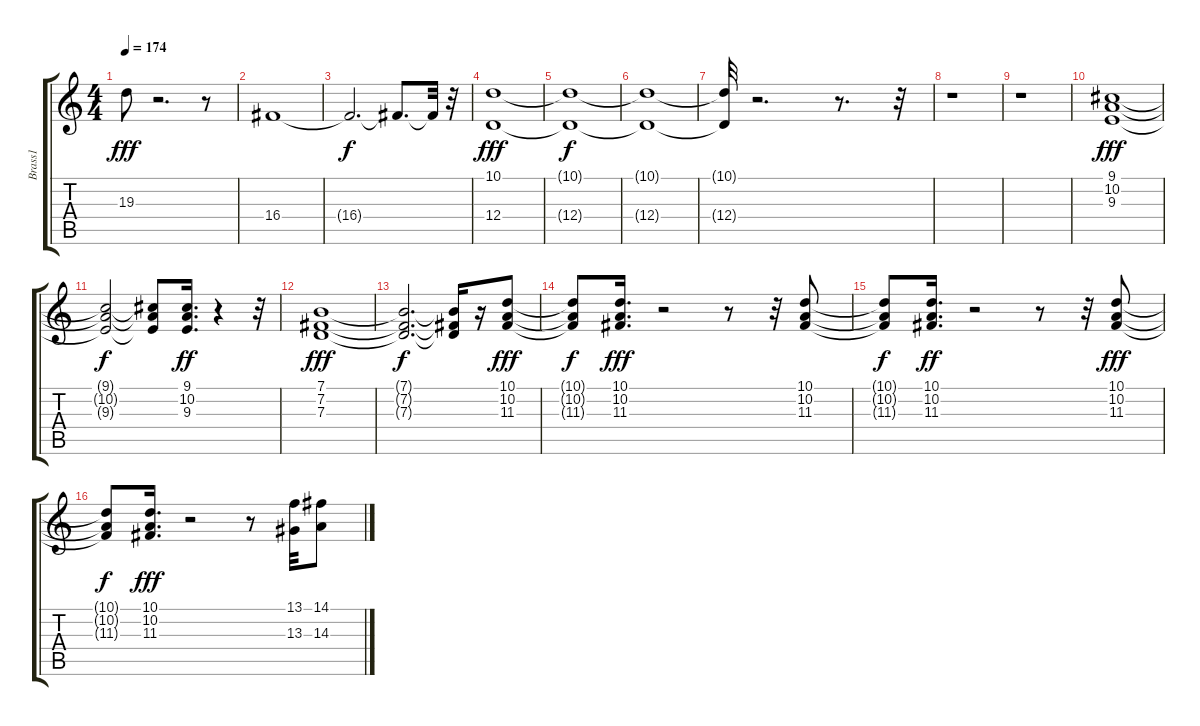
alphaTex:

\track ("Brass1" "Brass1") {instrument brasssection}
\staff {score tabs}
\tuning (E4 B3 G3 D3 A2 E2) {hide}
\ts (4 4)
\tempo 174
\clef g2
\ks c
19.3.8{dy fff} r.2{d} r.8 |
16.4.1 |
16.4{t}.2{d dy f} 16.4{t}.8{d} 16.4{t}.32 r.32 |
(10.1 12.4).1{dy fff} |
(10.1{t} 12.4{t}).1{dy f} |
(10.1{t} 12.4{t}).1 |
(10.1{t} 12.4{t}).32 r.2{d} r.8{d} r.32 |
r.1 |
r.1 |
(9.1 10.2 9.3).1{dy fff} |
(9.1{t} 10.2{t} 9.3{t}).2{dy f} (9.1{t} 10.2{t} 9.3{t}).8 (9.1 10.2 9.3).16{d dy ff} r.4 r.32 |
(7.1 7.2 7.3).1{dy fff} |
(7.1{t} 7.2{t} 7.3{t}).2{d dy f} (7.1{t} 7.2{t} 7.3{t}).16 r.16 (10.1 10.2 11.3).8{dy fff} |
(10.1{t} 10.2{t} 11.3{t}).8{dy f} (10.1 10.2 11.3).16{d dy fff} r.2 r.8 r.32 (10.1 10.2 11.3).8 |
(10.1{t} 10.2{t} 11.3{t}).8{dy f} (10.1 10.2 11.3).16{d dy ff} r.2 r.8 r.32 (10.1 10.2 11.3).8{dy fff} |
(10.1{t} 10.2{t} 11.3{t}).8{dy f} (10.1 10.2 11.3).16{d dy fff} r.2 r.8 (13.1 13.3).32 (14.1 14.3).8
